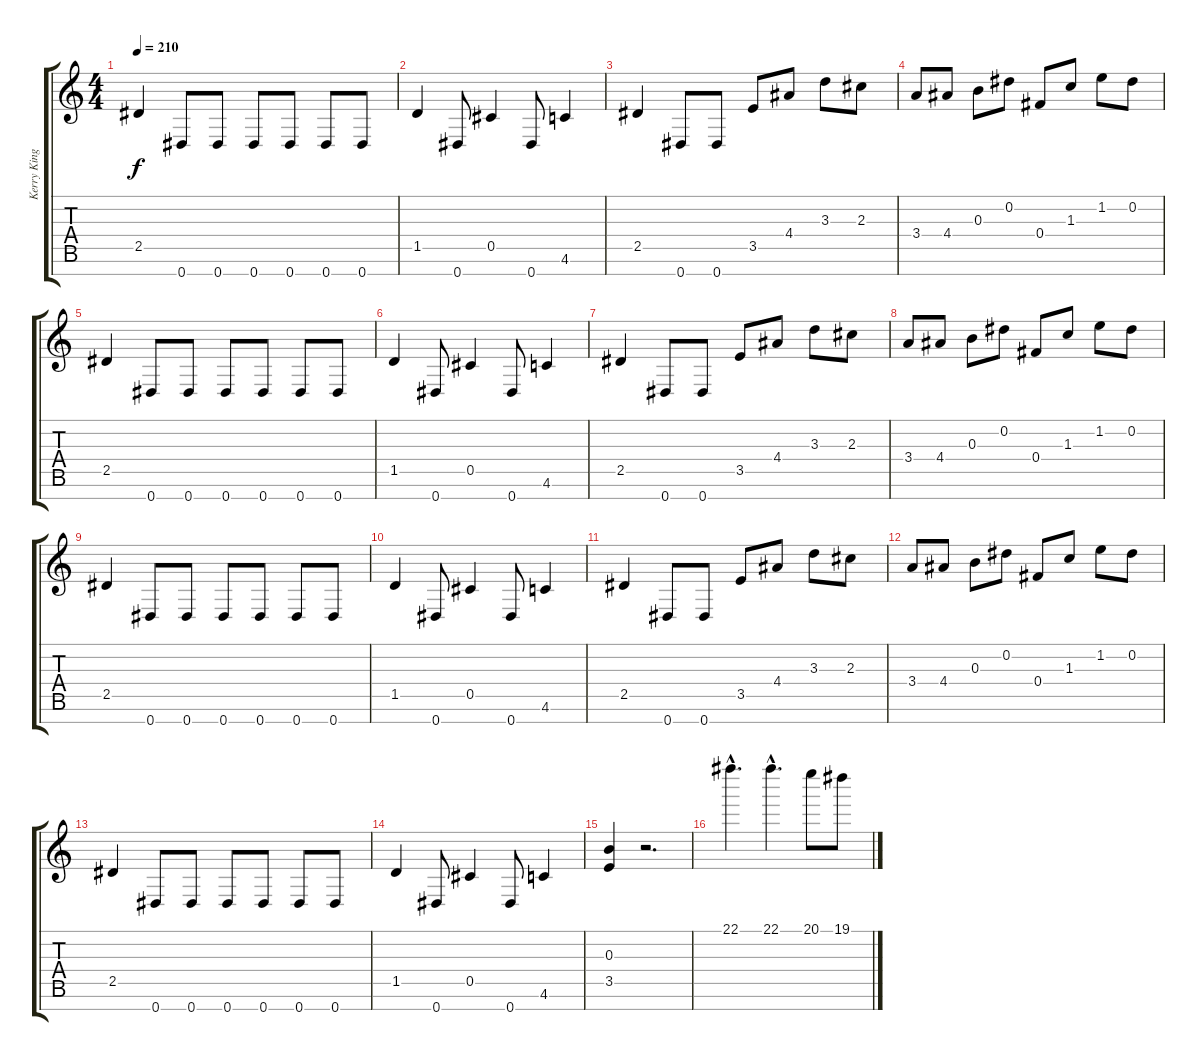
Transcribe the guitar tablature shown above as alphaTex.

\track ("Kerry King" "Kerry King") {instrument distortionguitar}
\staff {score tabs}
\tuning (Ab4 Eb4 B3 Gb3 Db3 Ab2 Eb2) {hide}
\ts (4 4)
\tempo 210
\clef g2
\ks c
2.5.4{dy f} 0.7.8 0.7.8 0.7.8 0.7.8 0.7.8 0.7.8 |
1.5.4 0.7.8 0.5.4 0.7.8 4.6.4 |
2.5.4 0.7.8 0.7.8 3.5.8 4.4.8 3.3.8 2.3.8 |
3.4.8 4.4.8 0.3.8 0.2.8 0.4.8 1.3.8 1.2.8 0.2.8 |
2.5.4 0.7.8 0.7.8 0.7.8 0.7.8 0.7.8 0.7.8 |
1.5.4 0.7.8 0.5.4 0.7.8 4.6.4 |
2.5.4 0.7.8 0.7.8 3.5.8 4.4.8 3.3.8 2.3.8 |
3.4.8 4.4.8 0.3.8 0.2.8 0.4.8 1.3.8 1.2.8 0.2.8 |
2.5.4 0.7.8 0.7.8 0.7.8 0.7.8 0.7.8 0.7.8 |
1.5.4 0.7.8 0.5.4 0.7.8 4.6.4 |
2.5.4 0.7.8 0.7.8 3.5.8 4.4.8 3.3.8 2.3.8 |
3.4.8 4.4.8 0.3.8 0.2.8 0.4.8 1.3.8 1.2.8 0.2.8 |
2.5.4 0.7.8 0.7.8 0.7.8 0.7.8 0.7.8 0.7.8 |
1.5.4 0.7.8 0.5.4 0.7.8 4.6.4 |
(0.3 3.5).4 r.2{d} |
22.1{hac}.4{d} 22.1{hac}.4{d} 20.1.8 19.1.8
